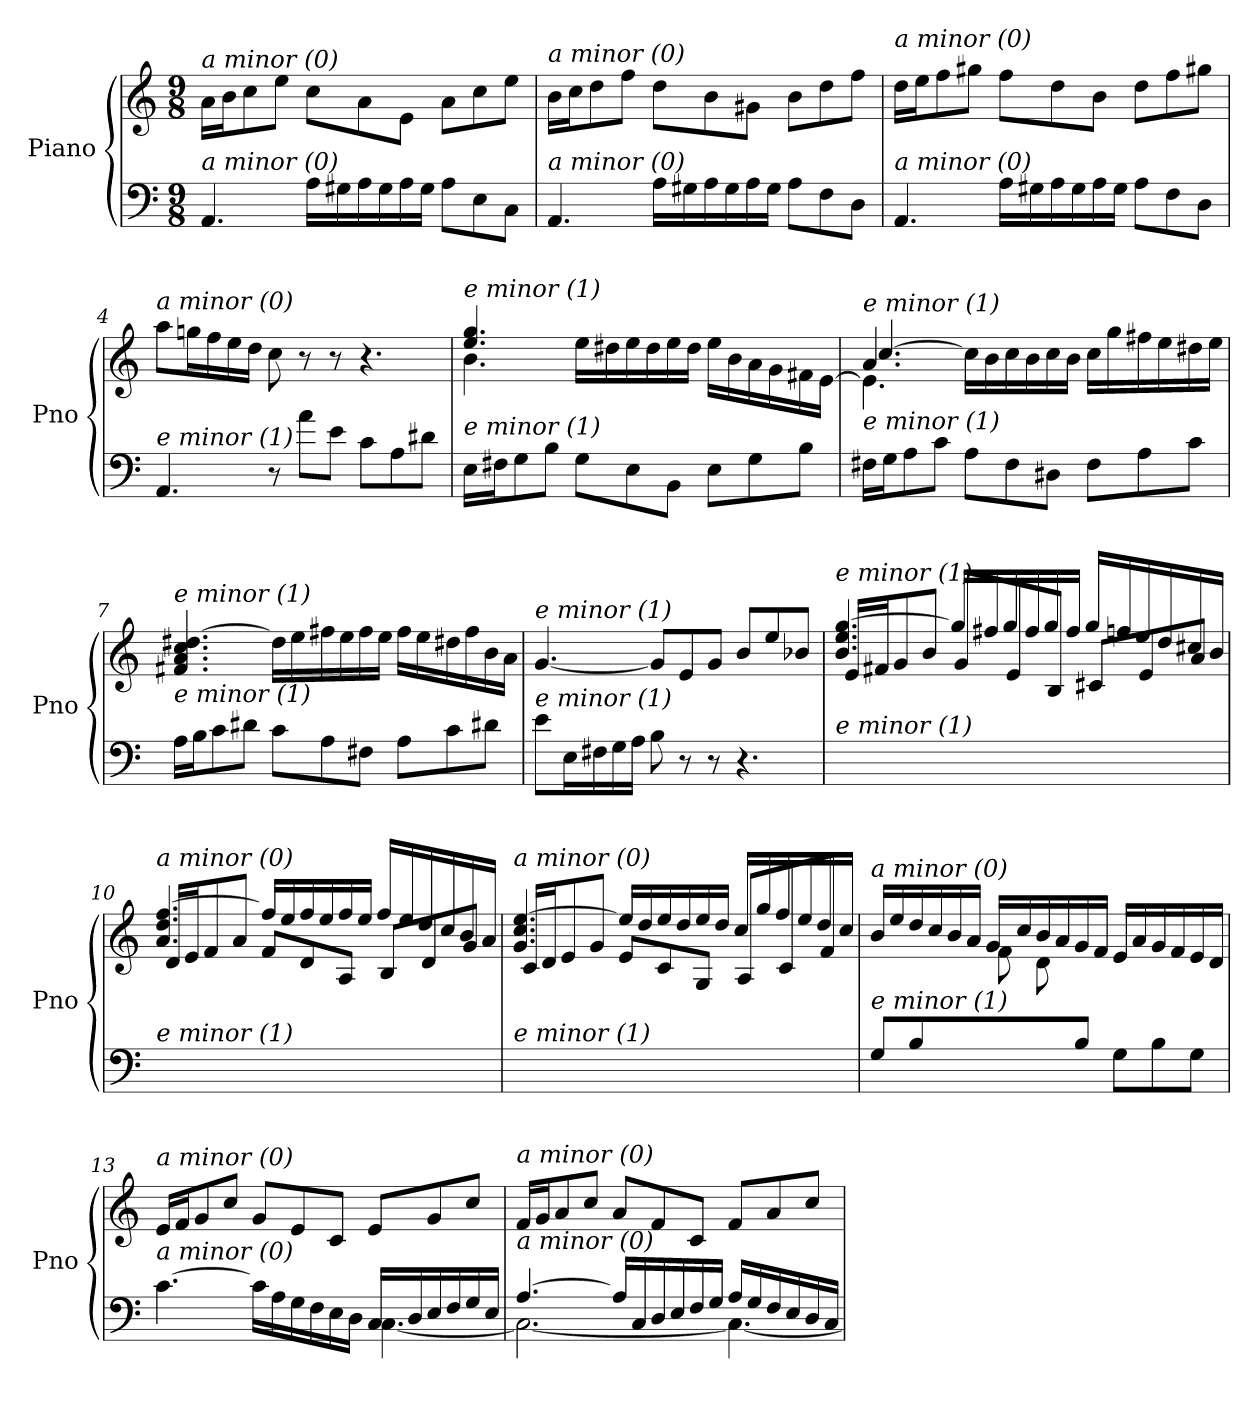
**kern	**kern
*part1	*part1
*staff2	*staff1
*I"Piano	*
*I'Pno	*
*clefF4	*clefG2
*k[]	*k[]
*M9/8	*M9/8
=1	=1
!	!LO:TX:i:t=a minor (0)
!LO:TX:i:t=a minor (0)	!
4.AA/	16a\LL
.	16b\J
.	8cc\
.	8ee\J
16A\LL	8cc\L
16G#X\	.
16A\	8a\
16G#\	.
16A\	8e\J
16G#\JJ	.
8A\L	8a\L
8E\	8cc\
8C\J	8ee\J
=2	=2
!	!LO:TX:i:t=a minor (0)
!LO:TX:i:t=a minor (0)	!
4.AA/	16b\LL
.	16cc\J
.	8dd\
.	8ff\J
16A\LL	8dd\L
16G#X\	.
16A\	8b\
16G#\	.
16A\	8g#X\J
16G#\JJ	.
8A\L	8b\L
8F\	8dd\
8D\J	8ff\J
=3	=3
!	!LO:TX:i:t=a minor (0)
!LO:TX:i:t=a minor (0)	!
4.AA/	16dd\LL
.	16ee\J
.	8ff\
.	8gg#X\J
16A\LL	8ff\L
16G#X\	.
16A\	8dd\
16G#\	.
16A\	8b\J
16G#\JJ	.
8A\L	8dd\L
8F\	8ff\
8D\J	8gg#X\J
!!LO:LB:g=z
=4	=4
!	!LO:TX:i:t=a minor (0)
!LO:TX:i:t=e minor (1)	!
4.AA/	8aa\L
.	16ggn\L
.	16ff\
.	16ee\
.	16dd\JJ
8r	8cc\
8a\L	8r
8e\J	8r
8c\L	4.r
8A\	.
8d#X\J	.
=5	=5
*^	*^
!	!	!LO:TX:i:t=e minor (1)	!
!LO:TX:i:t=e minor (1)	!	!	!
4.ryy	16E\LL	4.ee/ 4.gg/	4.b\
.	16F#X\J	.	.
.	8G\	.	.
.	8B\J	.	.
2.ryy	8G\L	16ee\LL	2.ryy
.	.	16dd#X\	.
.	8E\	16ee\	.
.	.	16dd#\	.
.	8BB\J	16ee\	.
.	.	16dd#\JJ	.
.	8E\L	16ee\LL	.
.	.	16b\	.
.	8G\	16a\	.
.	.	16g\	.
.	8B\J	16f#X\	.
.	.	[16e\JJ	.
=6	=6	=6	=6
*	*^	*	*^
!	!	!	!LO:TX:i:t=e minor (1)	!	!
!LO:TX:i:t=e minor (1)	!	!	!	!	!
4.ryy	2.ryy	16F#X\LL	4.e\]	4.a/	[4.cc/
.	.	16G\J	.	.	.
.	.	8A\	.	.	.
.	.	8c\J	.	.	.
2.ryy	.	8A\L	4.ryy	2.ryy	16cc\LL]
.	.	.	.	.	16b\
.	.	8F#\	.	.	16cc\
.	.	.	.	.	16b\
.	.	8D#X\J	.	.	16cc\
.	.	.	.	.	16b\JJ
.	4.ryy	8F#\L	16cc\LL	.	4.ryy
.	.	.	16gg\	.	.
.	.	8A\	16ff#X\	.	.
.	.	.	16ee\	.	.
.	.	8c\J	16dd#X\	.	.
.	.	.	16ee\JJ	.	.
*v	*v	*v	*	*	*
*	*v	*v	*v
!!LO:LB:g=z
=7	=7
!	!LO:TX:i:t=e minor (1)
!LO:TX:i:t=e minor (1)	!
16A\LL	4.f#X/ 4.a/ 4.cc/ [4.dd#X/
16B\J	.
8c\	.
8d#X\J	.
8c\L	16dd#\LL]
.	16ee\
8A\	16ff#X\
.	16ee\
8F#X\J	16ff#\
.	16ee\JJ
8A\L	16ff#\LL
.	16ee\
8c\	16dd#X\
.	16ff#\
8d#X\J	16b\
.	16a\JJ
=8	=8
!	!LO:TX:i:t=e minor (1)
!LO:TX:i:t=e minor (1)	!
8e\L	[4.g/
16E\L	.
16F#X\	.
16G\	.
16A\JJ	.
8B\	8g/L]
8r	8e/
8r	8g/J
4.r	8b/L
.	8ee/
.	8b-Xi/J
=9	=9
*	*^
!	!LO:TX:i:t=e minor (1)	!
!LO:TX:i:t=e minor (1)	!	!
1ryy	4.b/ 4.ee/ [4.gg/	16e/LL
.	.	16f#X/J
.	.	8g/
.	.	8b/J
.	16gg/LL]	8g/L
.	16ff#X/	.
.	16gg/	8e/
.	16ff#/	.
.	16gg/	8B/J
.	16ff#/JJ	.
.	16gg/LL	8c#X/L
.	16ffn/	.
.	16ee/	8e/
.	16dd/	.
8ryy	16cc#X/	8a/J
.	16b/JJ	.
!!LO:LB:g=z	!!
=10	=10	=10
!	!LO:TX:i:t=a minor (0)	!
!LO:TX:i:t=e minor (1)	!	!
1ryy	4.a/ 4.dd/ [4.ff/	16d/LL
.	.	16e/J
.	.	8f/
.	.	8a/J
.	16ff/LL]	8f/L
.	16ee/	.
.	16ff/	8d/
.	16ee/	.
.	16ff/	8A/J
.	16ee/JJ	.
.	16ff/LL	8B/L
.	16ee/	.
.	16dd/	8d/
.	16cc/	.
8ryy	16b/	8g/J
.	16a/JJ	.
=11	=11	=11
!	!LO:TX:i:t=a minor (0)	!
!LO:TX:i:t=e minor (1)	!	!
1ryy	4.g/ 4.cc/ [4.ee/	16c/LL
.	.	16d/J
.	.	8e/
.	.	8g/J
.	16ee/LL]	8e/L
.	16dd/	.
.	16ee/	8c/
.	16dd/	.
.	16ee/	8G/J
.	16dd/JJ	.
.	16cc/LL	8A/L
.	16gg/	.
.	16ff/	8c/
.	16ee/	.
8ryy	16dd/	8f/J
.	16cc/JJ	.
=12	=12	=12
!	!LO:TX:i:t=a minor (0)	!
!LO:TX:i:t=e minor (1)	!	!
8G/L	16b/LL	4ryy
.	16ee/	.
8B/	16dd/	.
.	16cc/	.
4.ryy	16b/	8d\J
.	16a/JJ	.
.	16g/LL	8f\L
.	16cc/	.
.	16b/	8d\
.	16a/	.
8B/J	16g/	2ryy
.	16f/JJ	.
8G\L	16e/LL	.
.	16a/	.
8B\	16g/	.
.	16f/	.
8G\J	16e/	.
.	16d/JJ	.
!!LO:LB:g=z	!!
=13	=13	=13
*^	*	*
!	!	!LO:TX:i:t=a minor (0)	!
!LO:TX:i:t=a minor (0)	!	!	!
[4.c\	2.ryy	16e/LL	2.ryy
.	.	16f/J	.
.	.	8g/	.
.	.	8cc/J	.
16c\LL]	.	8g/L	.
16A\	.	.	.
16G\	.	8e/	.
16F\	.	.	.
16E\	.	8c/J	.
16D\JJ	.	.	.
16C/LL	[4.C\	8e/L	4.ryy
16D/	.	.	.
16E/	.	8g/	.
16F/	.	.	.
16G/	.	8cc/J	.
16E/JJ	.	.	.
*	*	*v	*v
=14	=14	=14
!	!	!LO:TX:i:t=a minor (0)
!LO:TX:i:t=a minor (0)	!	!
[4.A/	2.C\_	16f/LL
.	.	16g/J
.	.	8a/
.	.	8cc/J
16A/LL]	.	8a/L
16C/	.	.
16D/	.	8f/
16E/	.	.
16F/	.	8c/J
16G/JJ	.	.
16A/LL	4.C\_	8f/L
16G/	.	.
16F/	.	8a/
16E/	.	.
16D/	.	8cc/J
16C/JJ	.	.
*v	*v	*
=	=
*-	*-
